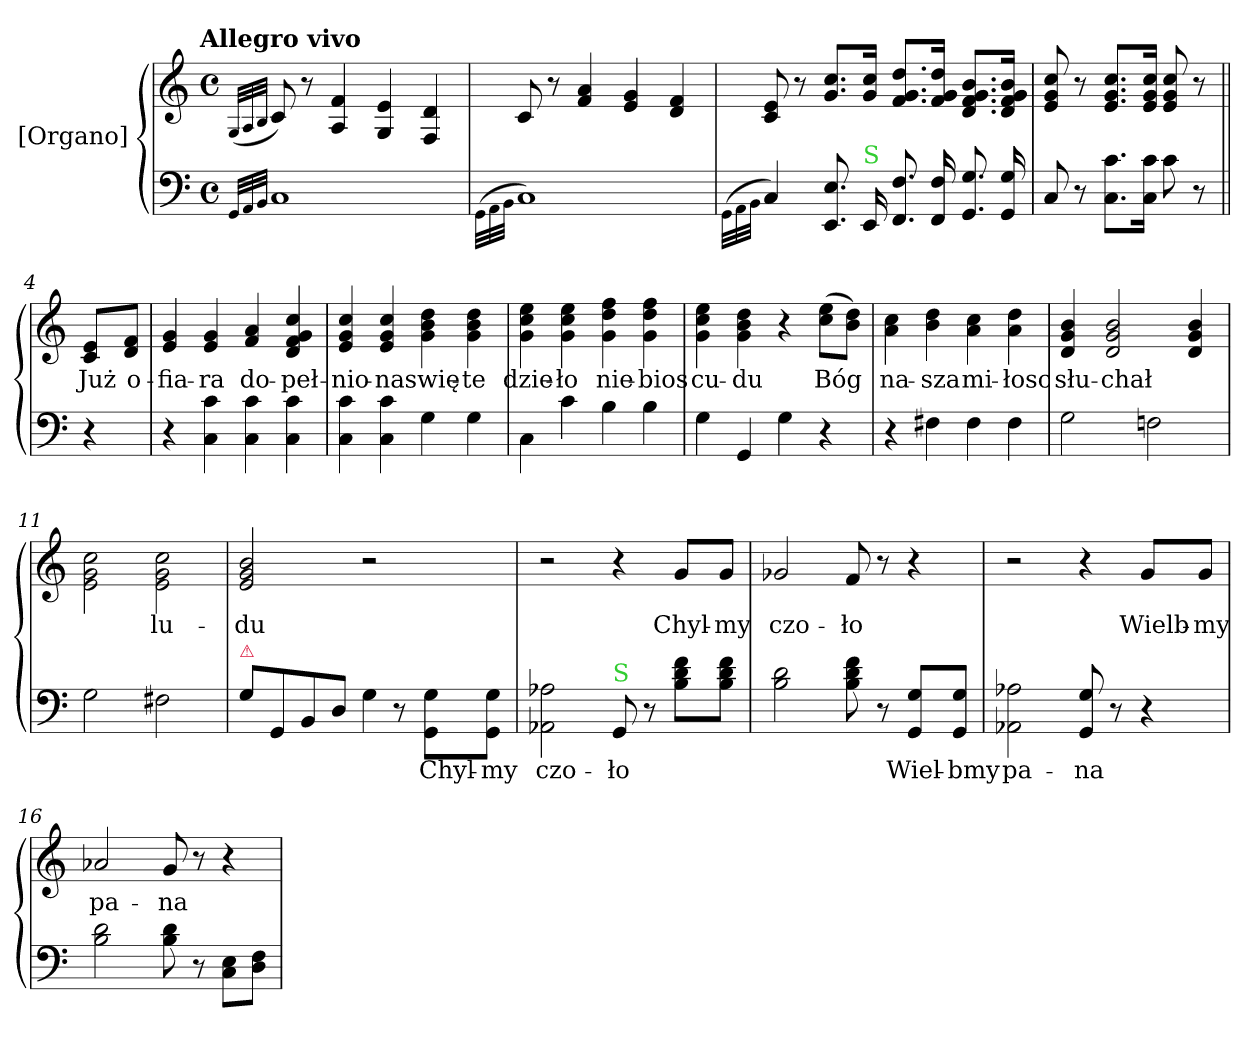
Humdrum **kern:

**kern	**text	**kern	**text
*part1	*part1	*part1	*part1
*staff2	*staff2	*staff1	*staff1
*I"[Organo]	*	*	*
*clefF4	*	*clefG2	*
*k[]	*	*k[]	*
*C:	*	*C:	*
!!LO:TX:omd:t=Allegro vivo
*M4/4	*	*M4/4	*
*met(c)	*	*met(c)	*
*MM132	*	*MM132	*
=1	=1	=1	=1
32qqGG/LLL	.	(<32qqG/LLL	.
32qqAA/	.	32qqA/	.
32qqBB/JJJ	.	32qqB/JJJ	.
1C	.	8c/)	.
.	.	8r	.
.	.	4A/ 4f/	.
.	.	4G/ 4e/	.
.	.	4F/ 4d/	.
=2	=2	=2	=2
(>32qqGG\LLL	.	.	.
32qqAA\	.	.	.
32qqBB\JJJ	.	.	.
1C)	.	8c/	.
.	.	8r	.
.	.	4f/ 4a/	.
.	.	4e/ 4g/	.
.	.	4d/ 4f/	.
=3	=3	=3	=3
(32qqGG\LLL	.	.	.
32qqAA\	.	.	.
32qqBB\JJJ	.	.	.
4C/)	.	8c/ 8e/	.
.	.	8r	.
8.EE/ 8.E/	.	8.g/ 8.cc/L	.
!LO:TX:a:color=limegreen:t=S	!	!	!
16EE/	.	16g/ 16cc/Jk	.
8.FF/ 8.F/	.	8.f/ 8.g/ 8.dd/L	.
16FF/ 16F/	.	16f/ 16g/ 16dd/Jk	.
8.GG/ 8.G/	.	8.d/ 8.f/ 8.g/ 8.b/L	.
16GG/ 16G/	.	16d/ 16f/ 16g/ 16b/Jk	.
=	=	=	=
8C/	.	8e/ 8g/ 8cc/	.
8r	.	8r	.
8.C\ 8.c\L	.	8.e/ 8.g/ 8.cc/L	.
16C\ 16c\Jk	.	16e/ 16g/ 16cc/Jk	.
8c\	.	8e/ 8g/ 8cc/	.
8r	.	8r	.
=4||	=4||	=4||	=4||
4r	.	8c/ 8e/L	Już
.	.	8d/ 8f/J	o-
=5	=5	=5	=5
4r	.	4e/ 4g/	-fia-
4C\ 4c\	.	4e/ 4g/	-ra
4C\ 4c\	.	4f/ 4a/	do-
4C\ 4c\	.	4d/ 4f/ 4g/ 4cc/	-peł-
=6	=6	=6	=6
4C\ 4c\	.	4e/ 4g/ 4cc/	-nio-
4C\ 4c\	.	4e/ 4g/ 4cc/	-na
4G\	.	4g\ 4b\ 4dd\	swię-
4G\	.	4g\ 4b\ 4dd\	-te
=7	=7	=7	=7
4C\	.	4g\ 4cc\ 4ee\	dzie-
4c\	.	4g\ 4cc\ 4ee\	-ło
4B\	.	4g\ 4dd\ 4ff\	nie-
4B\	.	4g\ 4dd\ 4ff\	-bios
=8	=8	=8	=8
4G\	.	4g\ 4cc\ 4ee\	cu-
4GG/	.	4g\ 4b\ 4dd\	-du
4G\	.	4r	.
4r	.	(8cc\ 8ee\L	Bóg
.	.	8b\ 8dd\J)	.
=9	=9	=9	=9
4r	.	4a\ 4cc\	na-
4F#X\	.	4b\ 4dd\	-sza
4F#\	.	4a\ 4cc\	mi-
4F#\	.	4a\ 4dd\	-łosc
=10	=10	=10	=10
2G\	.	4d/ 4g/ 4b/	słu-
.	.	2d/ 2g/ 2b/	-chał
2Fn\	.	.	.
.	.	4d/ 4g/ 4b/	.
=11	=11	=11	=11
2G\	.	2e\ 2g\ 2cc\	.
2F#X\	.	2e\ 2g\ 2cc\	lu-
=12	=12	=12	=12
!LO:TX:a:color=crimson:t=⚠	!	!	!
8G\L	.	2e/ 2g/ 2b/	-du
8GG/	.	.	.
8BB/	.	.	.
8D/J	.	.	.
!LO:N:vis=4	!	!	!
8G\	.	2r	.
8r	.	.	.
8GG\ 8G\L	Chyl-	.	.
8GG\ 8G\J	-my	.	.
=13	=13	=13	=13
2AA-X\ 2A-X\	czo-	2r	.
!LO:TX:a:color=limegreen:t=S	!	!	!
8GG/	-ło	4r	.
8r	.	.	.
8B\ 8d\ 8f\L	.	8g/L	Chyl-
8B\ 8d\ 8f\J	.	8g/J	-my
=14	=14	=14	=14
2B\ 2d\	.	2g-X/	czo-
8B\ 8d\ 8f\	.	8f/	-ło
8r	.	8r	.
8GG/ 8G/L	Wiel-	4r	.
8GG/ 8G/J	-bmy	.	.
=15	=15	=15	=15
2AA-X\ 2A-X\	pa-	2r	.
8GG/ 8G/	-na	4r	.
8r	.	.	.
4r	.	8g/L	Wielb-
.	.	8g/J	-my
=16	=16	=16	=16
2B\ 2d\	.	2a-X/	pa-
8B\ 8d\	.	8g/	-na
8r	.	8r	.
8C\ 8E\L	.	4r	.
8D\ 8F\J	.	.	.
=	=	=	=
*-	*-	*-	*-
